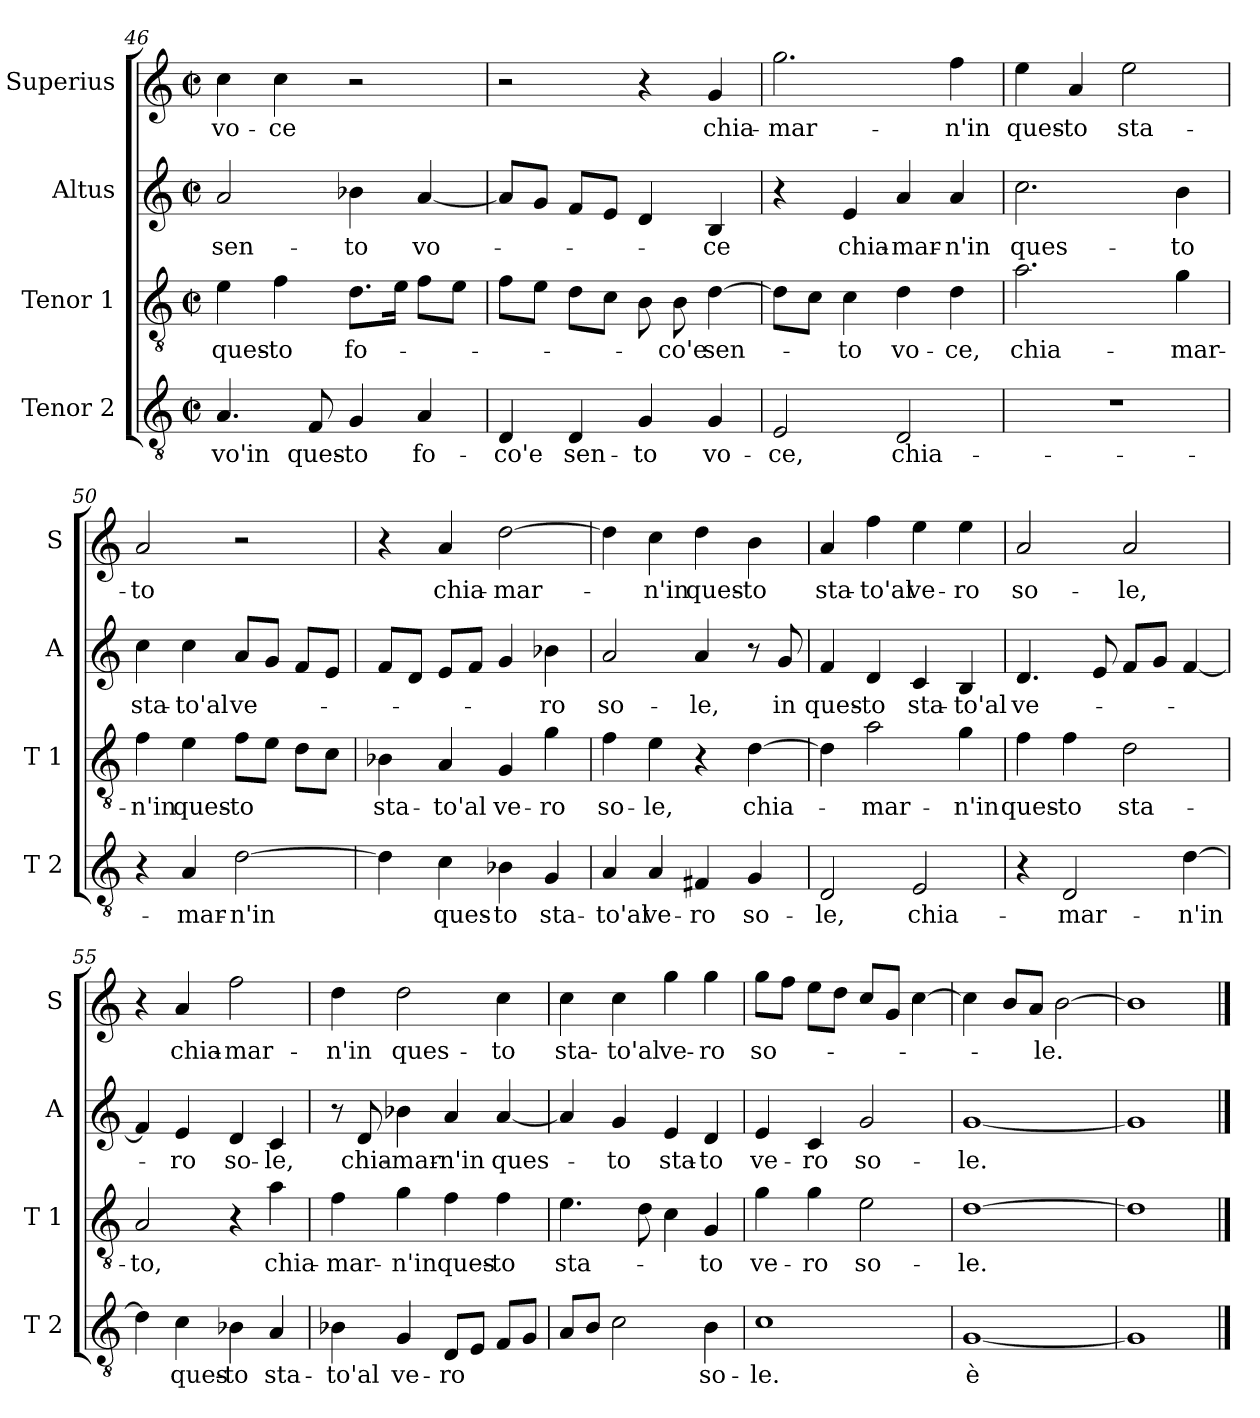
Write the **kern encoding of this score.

**kern	**text	**kern	**text	**kern	**text	**kern	**text
*part4	*part4	*part3	*part3	*part2	*part2	*part1	*part1
*staff4	*staff4	*staff3	*staff3	*staff2	*staff2	*staff1	*staff1
*I"Tenor 2	*	*I"Tenor 1	*	*I"Altus	*	*I"Superius	*
*I'T 2	*	*I'T 1	*	*I'A	*	*I'S	*
!!LO:PB:g=z
*clefGv2	*	*clefGv2	*	*clefG2	*	*clefG2	*
*k[]	*	*k[]	*	*k[]	*	*k[]	*
*C:	*	*C:	*	*C:	*	*C:	*
*M2/2	*	*M2/2	*	*M2/2	*	*M2/2	*
*met(c|)	*	*met(c|)	*	*met(c|)	*	*met(c|)	*
=46	=46	=46	=46	=46	=46	=46	=46
4.A/	-vo'in	4e\	ques-	2a/	sen-	4cc\	vo-
.	.	4f\	-to	.	.	4cc\	-ce
8F/	ques-	.	.	.	.	.	.
4G/	-to	8.d\L	fo-	4b-X\	-to	2r	.
.	.	16e\Jk	.	.	.	.	.
4A/	fo-	8f\L	.	[4a/	vo-	.	.
.	.	8e\J	.	.	.	.	.
=47	=47	=47	=47	=47	=47	=47	=47
4D/	-co'e	8f\L	.	8a/L]	.	2r	.
.	.	8e\J	.	8g/J	.	.	.
4D/	sen-	8d\L	.	8f/L	.	.	.
.	.	8c\J	.	8e/J	.	.	.
4G/	-to	8B\	.	4d/	.	4r	.
.	.	8B\	-co'e	.	.	.	.
4G/	vo-	[4d\	sen-	4B/	-ce	4g/	chia-
=48	=48	=48	=48	=48	=48	=48	=48
2E/	-ce,	8d\L]	.	4r	.	2.gg\	-mar-
.	.	8c\J	.	.	.	.	.
.	.	4c\	-to	4e/	chia-	.	.
2D/	chia-	4d\	vo-	4a/	-mar-	.	.
.	.	4d\	-ce,	4a/	-n'in	4ff\	-n'in
=49	=49	=49	=49	=49	=49	=49	=49
1r	.	2.a\	chia-	2.cc\	ques-	4ee\	ques-
.	.	.	.	.	.	4a/	-to
.	.	.	.	.	.	2ee\	sta-
.	.	4g\	-mar-	4b\	-to	.	.
=50	=50	=50	=50	=50	=50	=50	=50
4r	.	4f\	-n'in	4cc\	sta-	2a/	-to
4A/	-mar-	4e\	ques-	4cc\	-to'al	.	.
[2d\	-n'in	8f\L	-to	8a/L	ve-	2r	.
.	.	8e\J	.	8g/J	.	.	.
.	.	8d\L	.	8f/L	.	.	.
.	.	8c\J	.	8e/J	.	.	.
!!LO:LB:g=z
=51	=51	=51	=51	=51	=51	=51	=51
4d\]	.	4B-X\	sta-	8f/L	.	4r	.
.	.	.	.	8d/J	.	.	.
4c\	ques-	4A/	-to'al	8e/L	.	4a/	chia-
.	.	.	.	8f/J	.	.	.
4B-X\	-to	4G/	ve-	4g/	.	[2dd\	-mar-
4G/	sta-	4g\	-ro	4b-X\	-ro	.	.
=52	=52	=52	=52	=52	=52	=52	=52
4A/	-to'al	4f\	so-	2a/	so-	4dd\]	.
4A/	ve-	4e\	-le,	.	.	4cc\	-n'in
4F#X/	-ro	4r	.	4a/	-le,	4dd\	ques-
4G/	so-	[4d\	chia-	8r	.	4b\	-to
.	.	.	.	8g/	in	.	.
=53	=53	=53	=53	=53	=53	=53	=53
2D/	-le,	4d\]	.	4f/	ques-	4a/	sta-
.	.	2a\	-mar-	4d/	-to	4ff\	-to'al
2E/	chia-	.	.	4c/	sta-	4ee\	ve-
.	.	4g\	-n'in	4B/	-to'al	4ee\	-ro
=54	=54	=54	=54	=54	=54	=54	=54
4r	.	4f\	ques-	4.d/	ve-	2a/	so-
2D/	-mar-	4f\	-to	.	.	.	.
.	.	.	.	8e/	.	.	.
.	.	2d\	sta-	8f/L	.	2a/	-le,
.	.	.	.	8g/J	.	.	.
[4d\	-n'in	.	.	[4f/	.	.	.
=55	=55	=55	=55	=55	=55	=55	=55
4d\]	.	2A/	-to,	4f/]	.	4r	.
4c\	ques-	.	.	4e/	-ro	4a/	chia-
4B-X\	-to	4r	.	4d/	so-	2ff\	-mar-
4A/	sta-	4a\	chia-	4c/	-le,	.	.
!!LO:LB:g=z
=56	=56	=56	=56	=56	=56	=56	=56
4B-X\	-to'al	4f\	-mar-	8r	.	4dd\	-n'in
.	.	.	.	8d/	chia-	.	.
4G/	ve-	4g\	-n'in	4b-X\	-mar-	2dd\	ques-
8D/L	-ro	4f\	ques-	4a/	-n'in	.	.
8E/J	.	.	.	.	.	.	.
8F/L	.	4f\	-to	[4a/	ques-	4cc\	-to
8G/J	.	.	.	.	.	.	.
=57	=57	=57	=57	=57	=57	=57	=57
8A/L	.	4.e\	sta-	4a/]	.	4cc\	sta-
8B/J	.	.	.	.	.	.	.
2c\	.	.	.	4g/	-to	4cc\	-to'al
.	.	8d\	.	.	.	.	.
.	.	4c\	.	4e/	sta-	4gg\	ve-
4B\	so-	4G/	-to	4d/	-to	4gg\	-ro
=58	=58	=58	=58	=58	=58	=58	=58
1c	-le.	4g\	ve-	4e/	ve-	8gg\L	so-
.	.	.	.	.	.	8ff\J	.
.	.	4g\	-ro	4c/	-ro	8ee\L	.
.	.	.	.	.	.	8dd\J	.
.	.	2e\	so-	2g/	so-	8cc/L	.
.	.	.	.	.	.	8g/J	.
.	.	.	.	.	.	[4cc\	.
=59	=59	=59	=59	=59	=59	=59	=59
[1G	è	[1d	-le.	[1g	-le.	4cc\]	.
.	.	.	.	.	.	8b/L	.
.	.	.	.	.	.	8a/J	.
.	.	.	.	.	.	[2b\	-le.
=60	=60	=60	=60	=60	=60	=60	=60
1G]	.	1d]	.	1g]	.	1b]	.
==	==	==	==	==	==	==	==
*-	*-	*-	*-	*-	*-	*-	*-
